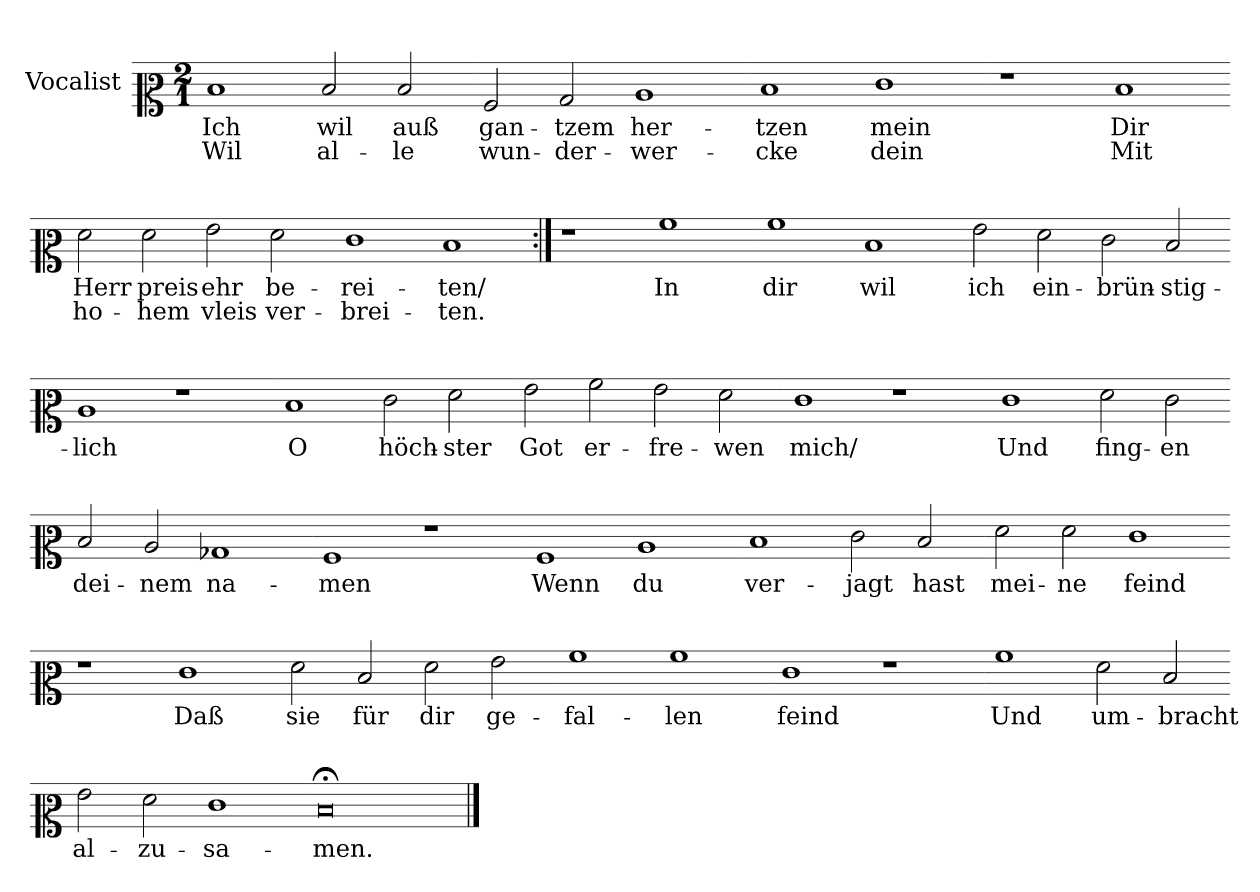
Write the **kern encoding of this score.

**kern	**text	**text
*part1	*part1	*part1
*staff1	*staff1	*staff1
*I"Vocalist	*	*
*clefC2	*	*
*k[]	*	*
*M2/1	*	*
*MM180	*	*
=	=	=
1d	Ich	Wil
2d	wil	al-
2d	auß	-le
=-	=-	=-
2A	gan-	wun-
2B	-tzem	-der-
1c	her-	-wer-
=-	=-	=-
1d	-tzen	-cke
1e	mein	dein
=-	=-	=-
1r	.	.
1d	Dir	Mit
=-	=-	=-
2f	Herr	ho-
2f	preis	-hem
2g	ehr	vleis
2f	be-	ver-
=-	=-	=-
1e	-rei-	-brei-
1d	-ten/	-ten.
=:|!	=:|!	=:|!
1r	.	.
1a	In	.
=-	=-	=-
1a	dir	.
1d	wil	.
=-	=-	=-
2g	ich	.
2f	ein-	.
2e	-brün-	.
2d	-stig-	.
=-	=-	=-
1c	-lich	.
1r	.	.
=-	=-	=-
1d	O	.
2e	höch-	.
2f	-ster	.
=-	=-	=-
2g	Got	.
2a	er-	.
2g	-fre-	.
2f	-wen	.
=-	=-	=-
1e	mich/	.
1r	.	.
=-	=-	=-
1e	Und	.
2f	fing-	.
2e	-en	.
=-	=-	=-
2d	dei-	.
2c	-nem	.
1B-X	na-	.
=-	=-	=-
1A	-men	.
1r	.	.
=-	=-	=-
1A	Wenn	.
1c	du	.
=-	=-	=-
1d	ver-	.
2e	-jagt	.
2d	hast	.
=-	=-	=-
2f	mei-	.
2f	-ne	.
1e	feind	.
=-	=-	=-
1r	.	.
1e	Daß	.
=-	=-	=-
2f	sie	.
2d	für	.
2f	dir	.
2g	ge-	.
=-	=-	=-
1a	-fal-	.
1a	-len	.
=-	=-	=-
1e	feind	.
1r	.	.
=-	=-	=-
1a	Und	.
2f	um-	.
2d	-bracht	.
=-	=-	=-
2g	al-	.
2f	-zu-	.
1e	-sa-	.
=-	=-	=-
0d;<	-men.	.
==	==	==
*-	*-	*-
